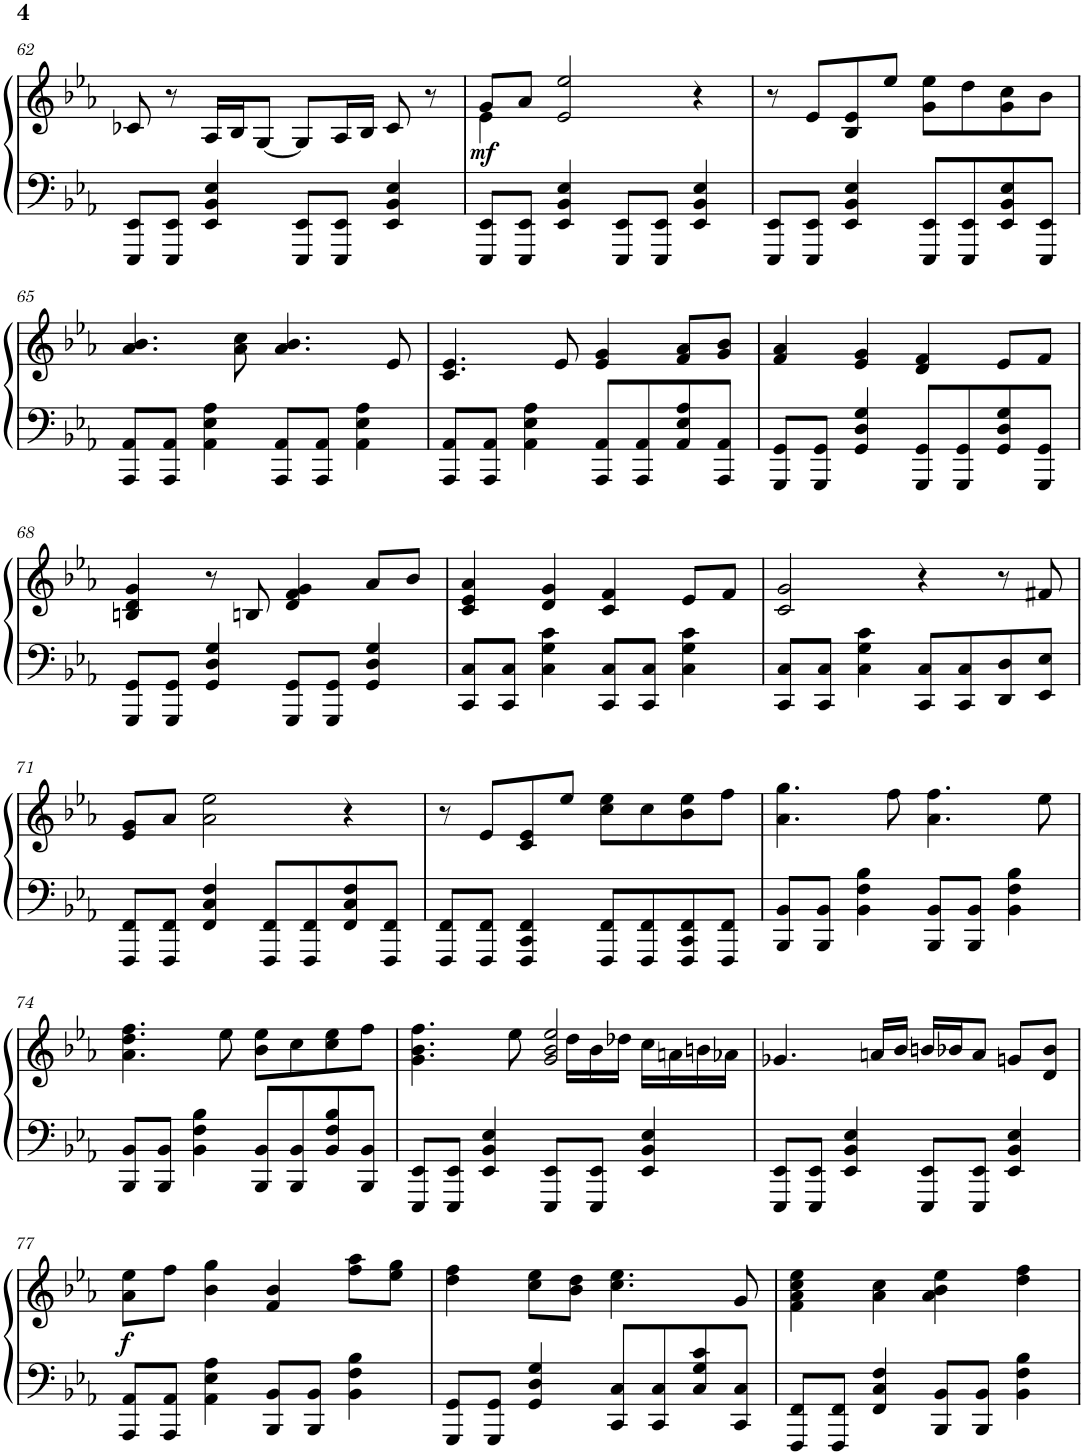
**kern	**kern	**dynam
*part1	*part1	*part1
*staff2	*staff1	*staff1/2
*I"Piano	*	*
*I'Pno.	*	*
!!LO:PB:g=z
*clefF4	*clefG2	*
*k[b-e-a-]	*k[b-e-a-]	*
*M4/4	*M4/4	*
=62	=62	=62
8EEE-/ 8EE-/L	8c-X/	.
8EEE-/ 8EE-/J	8r	.
4EE-/ 4BB-/ 4E-/	16A-/LL	.
.	16B-/J	.
.	[8G/J	.
8EEE-/ 8EE-/L	8G/L]	.
8EEE-/ 8EE-/J	16A-/L	.
.	16B-/JJ	.
4EE-/ 4BB-/ 4E-/	8c-/	.
.	8r	.
=63	=63	=63
*	*^	*
!	!	!	!LO:DY:b
8EEE-/ 8EE-/L	8g/L	4e-\	mf
8EEE-/ 8EE-/J	8a-/J	.	.
4EE-/ 4BB-/ 4E-/	2e-/ 2ee-/	2.ryy	.
8EEE-/ 8EE-/L	.	.	.
8EEE-/ 8EE-/J	.	.	.
4EE-/ 4BB-/ 4E-/	4r	.	.
*	*v	*v	*
=64	=64	=64
8EEE-/ 8EE-/L	8r	.
8EEE-/ 8EE-/J	8e-/L	.
4EE-/ 4BB-/ 4E-/	8B-/ 8e-/	.
.	8ee-/J	.
8EEE-/ 8EE-/L	8g\ 8ee-\L	.
8EEE-/ 8EE-/	8dd\	.
8EE-/ 8BB-/ 8E-/	8g\ 8cc\	.
8EEE-/ 8EE-/J	8b-\J	.
!!LO:LB:g=z
=65	=65	=65
8AAA-/ 8AA-/L	4.a-/ 4.b-/	.
8AAA-/ 8AA-/J	.	.
4AA-\ 4E-\ 4A-\	.	.
.	8a-\ 8cc\	.
8AAA-/ 8AA-/L	4.a-/ 4.b-/	.
8AAA-/ 8AA-/J	.	.
4AA-\ 4E-\ 4A-\	.	.
.	8e-/	.
=66	=66	=66
8AAA-/ 8AA-/L	4.c/ 4.e-/	.
8AAA-/ 8AA-/J	.	.
4AA-\ 4E-\ 4A-\	.	.
.	8e-/	.
8AAA-/ 8AA-/L	4e-/ 4g/	.
8AAA-/ 8AA-/	.	.
8AA-/ 8E-/ 8A-/	8f/ 8a-/L	.
8AAA-/ 8AA-/J	8g/ 8b-/J	.
=67	=67	=67
8GGG/ 8GG/L	4f/ 4a-/	.
8GGG/ 8GG/J	.	.
4GG/ 4D/ 4G/	4e-/ 4g/	.
8GGG/ 8GG/L	4d/ 4f/	.
8GGG/ 8GG/	.	.
8GG/ 8D/ 8G/	8e-/L	.
8GGG/ 8GG/J	8f/J	.
!!LO:LB:g=z
=68	=68	=68
8GGG/ 8GG/L	4Bn/ 4d/ 4g/	.
8GGG/ 8GG/J	.	.
4GG/ 4D/ 4G/	8r	.
.	8Bn/	.
8GGG/ 8GG/L	4d/ 4f/ 4g/	.
8GGG/ 8GG/J	.	.
4GG/ 4D/ 4G/	8a-/L	.
.	8b-/J	.
=69	=69	=69
8CC/ 8C/L	4c/ 4e-/ 4a-/	.
8CC/ 8C/J	.	.
4C\ 4G\ 4c\	4d/ 4g/	.
8CC/ 8C/L	4c/ 4f/	.
8CC/ 8C/J	.	.
4C\ 4G\ 4c\	8e-/L	.
.	8f/J	.
=70	=70	=70
8CC/ 8C/L	2c/ 2g/	.
8CC/ 8C/J	.	.
4C\ 4G\ 4c\	.	.
8CC/ 8C/L	4r	.
8CC/ 8C/	.	.
8DD/ 8D/	8r	.
8EE-/ 8E-/J	8f#X/	.
!!LO:LB:g=z
=71	=71	=71
8FFF/ 8FF/L	8e-/ 8g/L	.
8FFF/ 8FF/J	8a-/J	.
4FF/ 4C/ 4F/	2a-\ 2ee-\	.
8FFF/ 8FF/L	.	.
8FFF/ 8FF/	.	.
8FF/ 8C/ 8F/	4r	.
8FFF/ 8FF/J	.	.
=72	=72	=72
8FFF/ 8FF/L	8r	.
8FFF/ 8FF/J	8e-/L	.
4FFF/ 4CC/ 4FF/	8c/ 8e-/	.
.	8ee-/J	.
8FFF/ 8FF/L	8cc\ 8ee-\L	.
8FFF/ 8FF/	8cc\	.
8FFF/ 8CC/ 8FF/	8b-\ 8ee-\	.
8FFF/ 8FF/J	8ff\J	.
=73	=73	=73
8BBB-/ 8BB-/L	4.a-\ 4.gg\	.
8BBB-/ 8BB-/J	.	.
4BB-\ 4F\ 4B-\	.	.
.	8ff\	.
8BBB-/ 8BB-/L	4.a-\ 4.ff\	.
8BBB-/ 8BB-/J	.	.
4BB-\ 4F\ 4B-\	.	.
.	8ee-\	.
!!LO:LB:g=z
=74	=74	=74
8BBB-/ 8BB-/L	4.a-\ 4.dd\ 4.ff\	.
8BBB-/ 8BB-/J	.	.
4BB-\ 4F\ 4B-\	.	.
.	8ee-\	.
8BBB-/ 8BB-/L	8b-\ 8ee-\L	.
8BBB-/ 8BB-/	8cc\	.
8BB-/ 8F/ 8B-/	8cc\ 8ee-\	.
8BBB-/ 8BB-/J	8ff\J	.
=75	=75	=75
*	*^	*
8EEE-/ 8EE-/L	4.g\ 4.b-\ 4.ff\	16ryy	.
*	*v	*v	*
8EEE-/ 8EE-/J	.	.
4EE-/ 4BB-/ 4E-/	.	.
.	8ee-\	.
8EEE-/ 8EE-/L	2g/ 2b-/ 2ee-/	.
*	*^	*
.	.	16dd\LL	.
8EEE-/ 8EE-/J	.	16b-\	.
.	.	16dd-X\JJ	.
4EE-/ 4BB-/ 4E-/	.	16cc\LL	.
.	.	16an\	.
.	.	16bn\	.
.	.	16a-X\JJ	.
*	*v	*v	*
=76	=76	=76
8EEE-/ 8EE-/L	4.g-X/	.
8EEE-/ 8EE-/J	.	.
4EE-/ 4BB-/ 4E-/	.	.
.	16an/LL	.
.	16b-/JJ	.
8EEE-/ 8EE-/L	16bn/LL	.
.	16b-X/J	.
8EEE-/ 8EE-/J	8a/J	.
4EE-/ 4BB-/ 4E-/	8gn/L	.
.	8d/ 8b-/J	.
!!LO:LB:g=z
=77	=77	=77
!	!	!LO:DY:b
8AAA-/ 8AA-/L	8a-\ 8ee-\L	f
8AAA-/ 8AA-/J	8ff\J	.
4AA-\ 4E-\ 4A-\	4b-\ 4gg\	.
8BBB-/ 8BB-/L	4f/ 4b-/	.
8BBB-/ 8BB-/J	.	.
4BB-\ 4F\ 4B-\	8ff\ 8aa-\L	.
.	8ee-\ 8gg\J	.
=78	=78	=78
8GGG/ 8GG/L	4dd\ 4ff\	.
8GGG/ 8GG/J	.	.
4GG/ 4D/ 4G/	8cc\ 8ee-\L	.
.	8b-\ 8dd\J	.
8CC/ 8C/L	4.cc\ 4.ee-\	.
8CC/ 8C/	.	.
8C/ 8G/ 8c/	.	.
8CC/ 8C/J	8g/	.
=79	=79	=79
8FFF/ 8FF/L	4f\ 4a-\ 4cc\ 4ee-\	.
8FFF/ 8FF/J	.	.
4FF/ 4C/ 4F/	4a-\ 4cc\	.
8BBB-/ 8BB-/L	4a-\ 4b-\ 4ee-\	.
8BBB-/ 8BB-/J	.	.
4BB-\ 4F\ 4B-\	4dd\ 4ff\	.
=	=	=
*-	*-	*-
